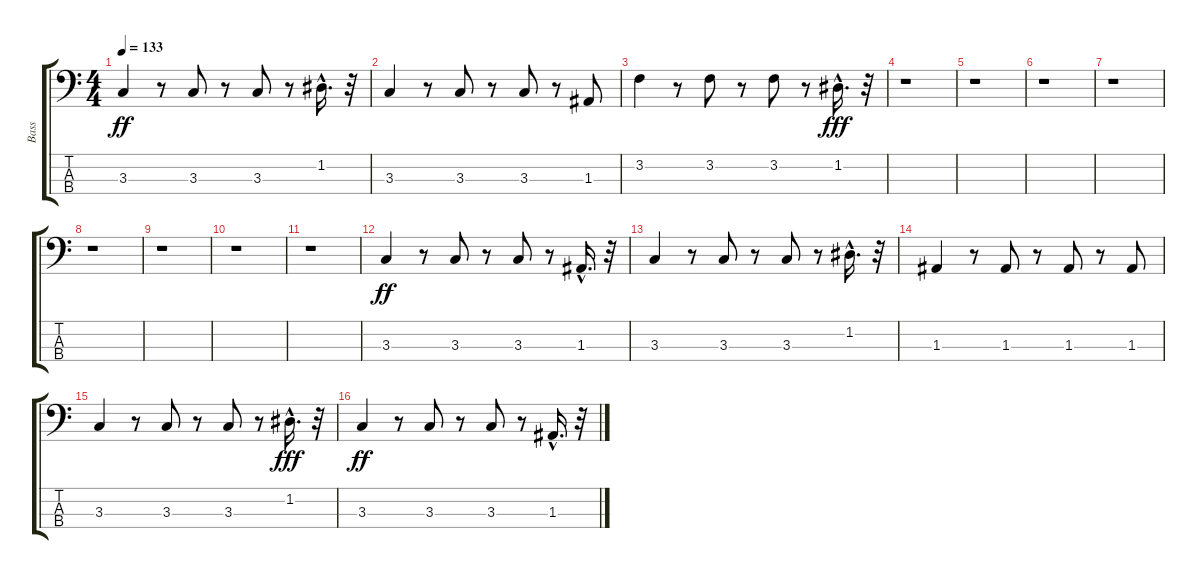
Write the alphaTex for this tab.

\track ("Bass" "Bass") {instrument electricbassfinger}
\staff {score tabs}
\tuning (G2 D2 A1 E1) {hide}
\ts (4 4)
\tempo 133
\clef f4
\ks c
3.3.4{dy ff} r.8 3.3.8 r.8 3.3.8 r.8 1.2{hac}.16{d} r.32 |
3.3.4 r.8 3.3.8 r.8 3.3.8 r.8 1.3.8 |
3.2.4 r.8 3.2.8 r.8 3.2.8 r.8 1.2{hac}.16{d dy fff} r.32 |
r.1 |
r.1 |
r.1 |
r.1 |
r.1 |
r.1 |
r.1 |
r.1 |
3.3.4{dy ff} r.8 3.3.8 r.8 3.3.8 r.8 1.3{hac}.16{d} r.32 |
3.3.4 r.8 3.3.8 r.8 3.3.8 r.8 1.2{hac}.16{d} r.32 |
1.3.4 r.8 1.3.8 r.8 1.3.8 r.8 1.3.8 |
3.3.4 r.8 3.3.8 r.8 3.3.8 r.8 1.2{hac}.16{d dy fff} r.32 |
3.3.4{dy ff} r.8 3.3.8 r.8 3.3.8 r.8 1.3{hac}.16{d} r.32
